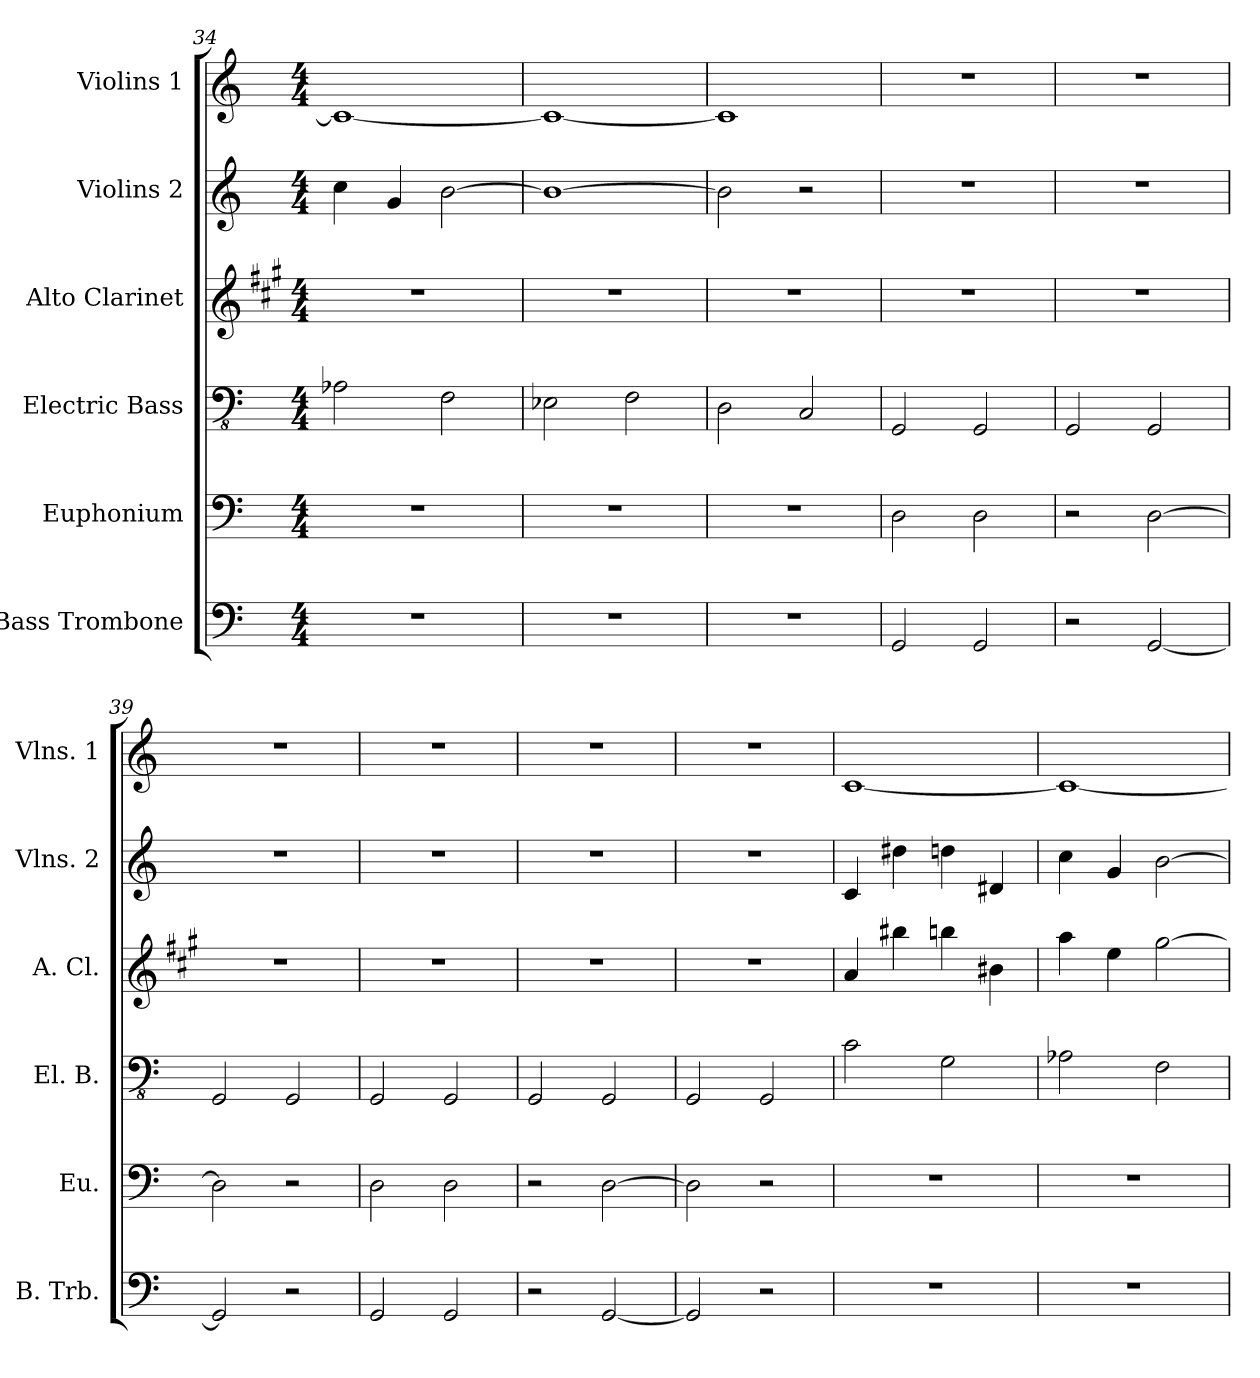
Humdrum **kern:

**kern	**kern	**kern	**kern	**kern	**kern
*part6	*part5	*part4	*part3	*part2	*part1
*staff6	*staff5	*staff4	*staff3	*staff2	*staff1
*I"Bass Trombone	*I"Euphonium	*I"Electric Bass	*I"Alto Clarinet	*I"Violins 2	*I"Violins 1
*I'B. Trb.	*I'Eu.	*I'El. B.	*I'A. Cl.	*I'Vlns. 2	*I'Vlns. 1
*clefF4	*clefF4	*clefFv4	*clefG2	*clefG2	*clefG2
*	*	*	*ITrd5c9	*	*
*k[]	*k[]	*k[]	*k[]	*k[]	*k[]
*C:	*C:	*C:	*C:	*C:	*C:
*M4/4	*M4/4	*M4/4	*M4/4	*M4/4	*M4/4
=34	=34	=34	=34	=34	=34
1r	1r	2AA-X\	1r	4cc\	1c_
.	.	.	.	4g/	.
.	.	2FF\	.	[2b\	.
=35	=35	=35	=35	=35	=35
1r	1r	2EE-X\	1r	1b_	1c_
.	.	2FF\	.	.	.
=36	=36	=36	=36	=36	=36
1r	1r	2DD\	1r	2b\]	1c]
.	.	2CC/	.	2r	.
=37	=37	=37	=37	=37	=37
2GG/	2D\	2GGG/	1r	1r	1r
2GG/	2D\	2GGG/	.	.	.
!!LO:LB:g=z
=38	=38	=38	=38	=38	=38
2r	2r	2GGG/	1r	1r	1r
[2GG/	[2D\	2GGG/	.	.	.
=39	=39	=39	=39	=39	=39
2GG/]	2D\]	2GGG/	1r	1r	1r
2r	2r	2GGG/	.	.	.
=40	=40	=40	=40	=40	=40
2GG/	2D\	2GGG/	1r	1r	1r
2GG/	2D\	2GGG/	.	.	.
=41	=41	=41	=41	=41	=41
2r	2r	2GGG/	1r	1r	1r
[2GG/	[2D\	2GGG/	.	.	.
=42	=42	=42	=42	=42	=42
2GG/]	2D\]	2GGG/	1r	1r	1r
2r	2r	2GGG/	.	.	.
=43	=43	=43	=43	=43	=43
1r	1r	2C\	4c/	4c/	[1c
.	.	.	4dd#X\	4dd#X\	.
.	.	2GG\	4ddn\	4ddn\	.
.	.	.	4d#X\	4d#X/	.
=44	=44	=44	=44	=44	=44
1r	1r	2AA-X\	4cc\	4cc\	1c_
.	.	.	4g\	4g/	.
.	.	2FF\	[2b\	[2b\	.
=	=	=	=	=	=
*-	*-	*-	*-	*-	*-
